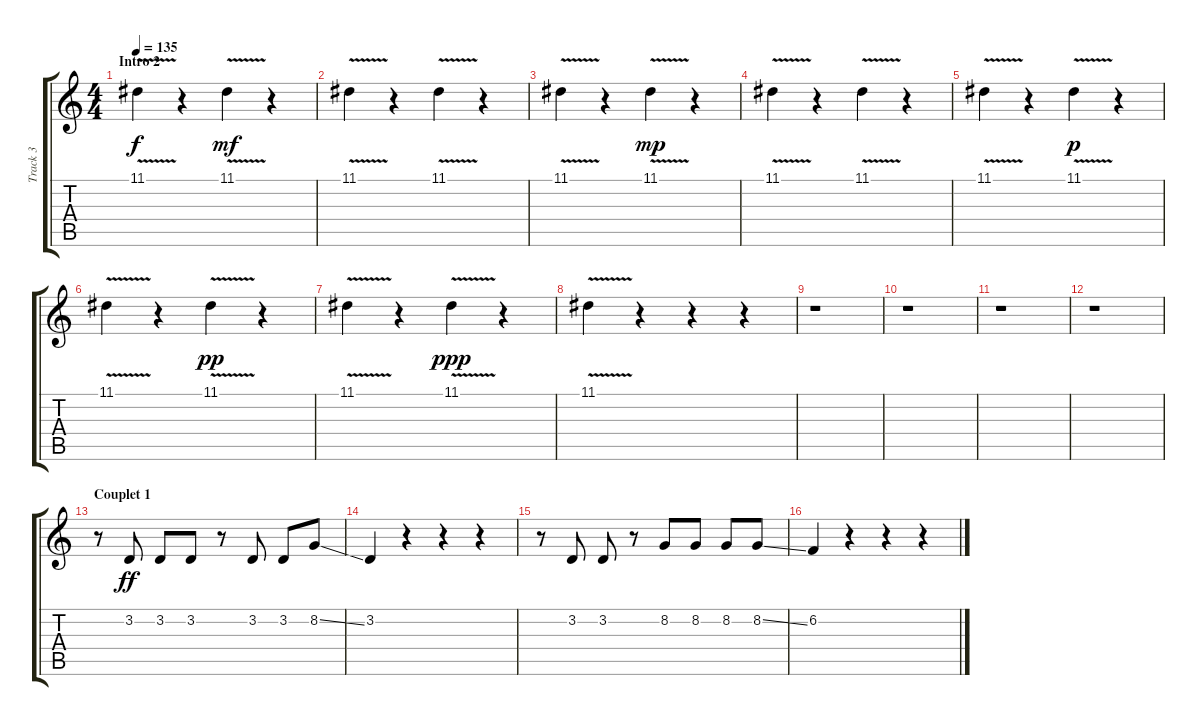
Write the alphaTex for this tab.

\track ("Track 3" "Track 3") {instrument trumpet}
\staff {score tabs}
\tuning (E4 B3 G3 D3 A2 E2) {hide}
\ts (4 4)
\section ("" "Intro 2")
\tempo 135
\clef g2
\ks c
11.1{v}.4{dy f} r.4 11.1{v}.4{dy mf} r.4 |
11.1{v}.4 r.4 11.1{v}.4 r.4 |
11.1{v}.4 r.4 11.1{v}.4{dy mp} r.4 |
11.1{v}.4 r.4 11.1{v}.4 r.4 |
11.1{v}.4 r.4 11.1{v}.4{dy p} r.4 |
11.1{v}.4 r.4 11.1{v}.4{dy pp} r.4 |
11.1{v}.4 r.4 11.1{v}.4{dy ppp} r.4 |
11.1{v}.4 r.4 r.4 r.4 |
r.1 |
r.1 |
r.1 |
r.1 |
\section ("" "Couplet 1")
r.8 3.2.8{dy ff} 3.2.8 3.2.8 r.8 3.2.8 3.2.8 8.2{ss}.8 |
3.2.4 r.4 r.4 r.4 |
r.8 3.2.8 3.2.8 r.8 8.2.8 8.2.8 8.2.8 8.2{ss}.8 |
6.2.4 r.4 r.4 r.4
